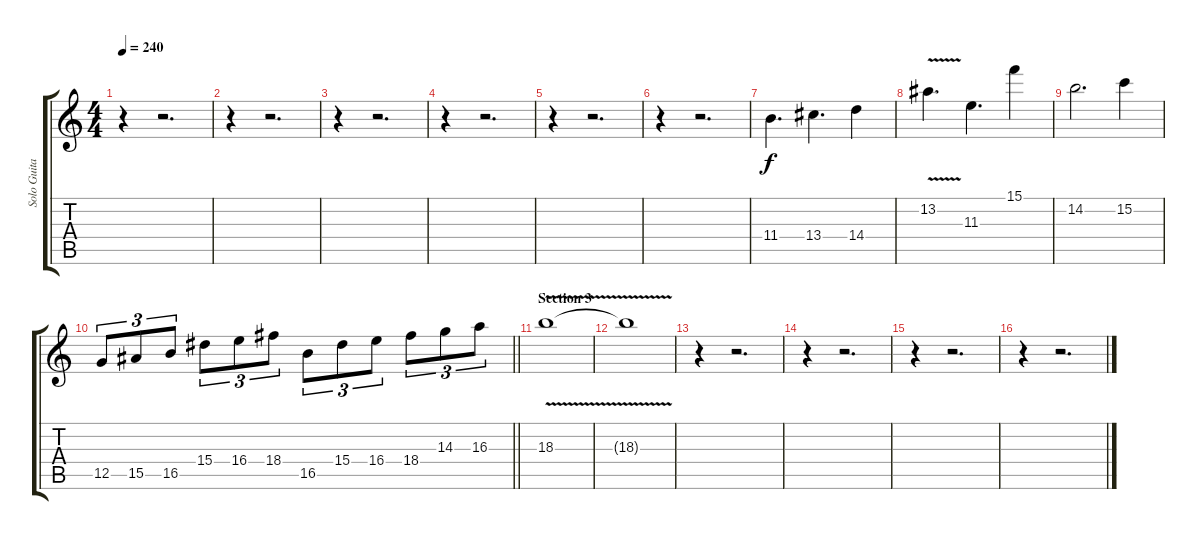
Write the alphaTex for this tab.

\track ("Solo Guitar (Juha)" "Solo Guita") {instrument distortionguitar}
\staff {score tabs}
\tuning (D4 A3 F3 C3 G2 D2) {hide}
\ts (4 4)
\tempo 240
\clef g2
\ks c
r.4{dy f} r.2{d} |
r.4 r.2{d} |
r.4 r.2{d} |
r.4 r.2{d} |
r.4 r.2{d} |
r.4 r.2{d} |
11.4.4{d} 13.4.4{d} 14.4.4 |
13.2{v}.4{d} 11.3.4{d} 15.1.4 |
14.2.2{d} 15.2.4 |
\barLineRight lightlight
12.5.8{tu (3 2)} 15.5.8{tu (3 2)} 16.5.8{tu (3 2)} 15.4.8{tu (3 2)} 16.4.8{tu (3 2)} 18.4.8{tu (3 2)} 16.5.8{tu (3 2)} 15.4.8{tu (3 2)} 16.4.8{tu (3 2)} 18.4.8{tu (3 2)} 14.3.8{tu (3 2)} 16.3.8{tu (3 2)} |
\section ("" "Section 3")
18.3{v}.1 |
18.3{v t}.1 |
r.4 r.2{d} |
r.4 r.2{d} |
r.4 r.2{d} |
r.4 r.2{d}
